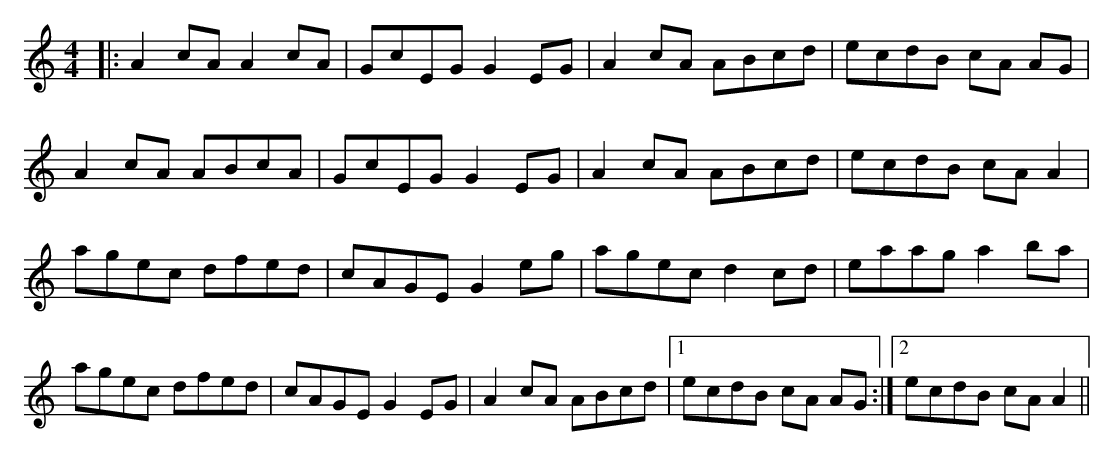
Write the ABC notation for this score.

X:1
M:4/4
K:Amin
|:A2 cA A2cA|GcEG G2 EG|A2 cA ABcd|ecdB cA AG|
A2 cA ABcA|GcEG G2 EG|A2 cA ABcd|ecdB cA A2|
agec dfed|cAGE G2 eg|agec d2cd|eaag a2ba|
agec dfed|cAGE G2 EG|A2 cA ABcd|1 ecdB cA AG:|2 ecdB cA A2||
